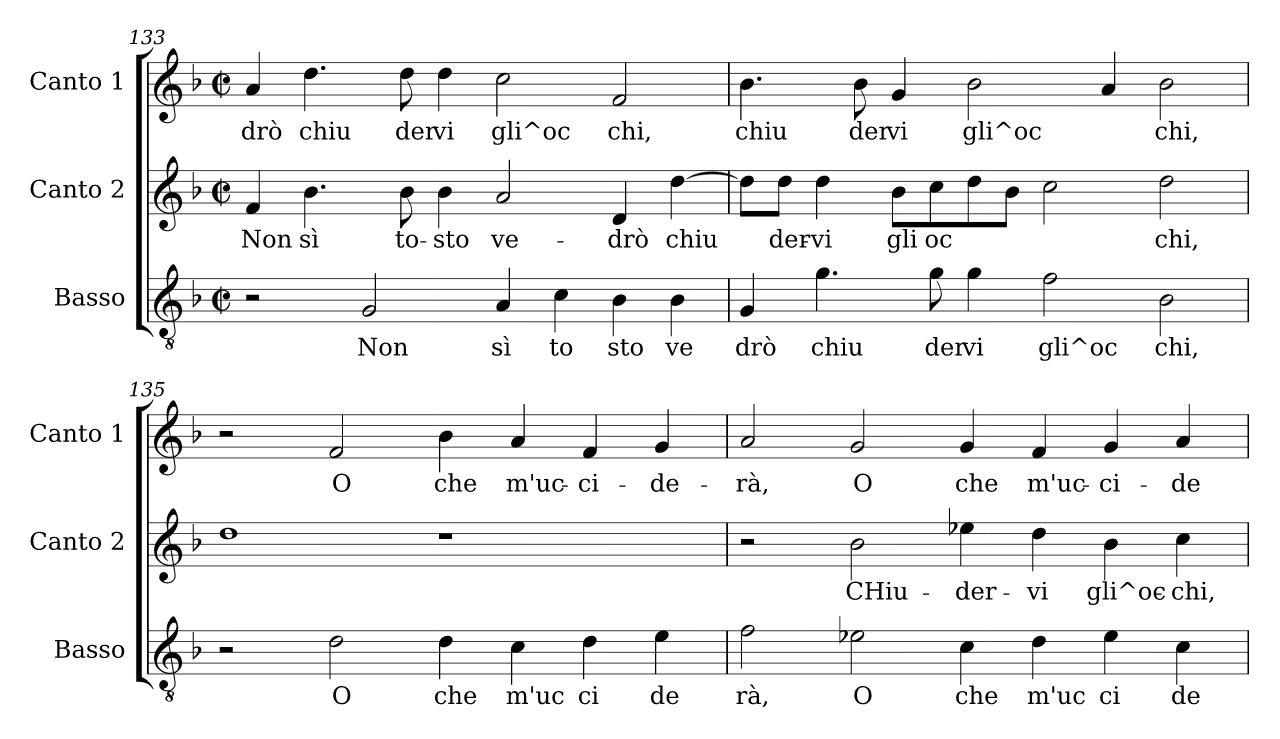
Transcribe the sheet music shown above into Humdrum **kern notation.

**kern	**text	**kern	**text	**kern	**text
*part3	*part3	*part2	*part2	*part1	*part1
*staff3	*staff3	*staff2	*staff2	*staff1	*staff1
*I"Basso	*	*I"Canto 2	*	*I"Canto 1	*
*I'Basso	*	*I'Canto 2	*	*I'Canto 1	*
*clefGv2	*	*clefG2	*	*clefG2	*
*k[b-]	*	*k[b-]	*	*k[b-]	*
*F:	*	*F:	*	*F:	*
*M2/2	*	*M2/2	*	*M2/2	*
*met(c|)	*	*met(c|)	*	*met(c|)	*
=133	=133	=133	=133	=133	=133
!	!	!	!LO:LY:b:cj	!	!LO:LY:b:cj
2r	.	4f/	Non	4a/	drò
!	!	!	!LO:LY:b:cj	!	!LO:LY:b:cj
.	.	4.b-\	sì	4.dd\	chiu
!	!LO:LY:b:cj	!	!	!	!
2G/	Non	.	.	.	.
!	!	!	!LO:LY:b:cj	!	!LO:LY:b:cj
.	.	8b-\	to-	8dd\	der
!	!	!	!LO:LY:b:cj	!	!LO:LY:b:cj
.	.	4b-\	-sto	4dd\	vi
!	!LO:LY:b:cj	!	!LO:LY:b:cj	!	!LO:LY:b:cj
4A/	sì	2a/	ve-	2cc\	gli^oc
!	!LO:LY:b:cj	!	!	!	!
4c\	to	.	.	.	.
!	!LO:LY:b:cj	!	!LO:LY:b:cj	!	!LO:LY:b:cj
4B-\	sto	4d/	-drò	2f/	chi,
!	!LO:LY:b:cj	!	!LO:LY:b:cj	!	!
4B-\	ve	[>4dd\	chiu-	.	.
=134	=134	=134	=134	=134	=134
!	!LO:LY:b:cj	!	!LO:LY:b:cj	!	!LO:LY:b:cj
4G/	drò	8dd\L]	--	4.b-\	chiu
!	!	!	!LO:LY:b:cj	!	!
.	.	8dd\J	-der-	.	.
!	!LO:LY:b:cj	!	!LO:LY:b:cj	!	!
4.g\	chiu	4dd\	-vi	.	.
!	!	!	!	!	!LO:LY:b:cj
.	.	.	.	8b-\	der
!	!	!	!LO:LY:b:cj	!	!LO:LY:b:cj
.	.	8b-\L	gli	4g/	vi
!	!LO:LY:b:cj	!	!LO:LY:b:cj	!	!
8g\	der	8cc\	oc-	.	.
!	!LO:LY:b:cj	!	!LO:LY:b:cj	!	!LO:LY:b:cj
4g\	vi	8dd\	--	2b-\	gli^oc
!	!	!	!LO:LY:b:cj	!	!
.	.	8b-\J	--	.	.
!	!LO:LY:b:cj	!	!LO:LY:b:cj	!	!
2f\	gli^oc	2cc\	--	.	.
!	!	!	!	!	!LO:LY:b:cj
.	.	.	.	4a/	.
!	!LO:LY:b:cj	!	!LO:LY:b:cj	!	!LO:LY:b:cj
2B-\	chi,	2dd\	-chi,	2b-\	chi,
!!LO:LB:g=z
=135	=135	=135	=135	=135	=135
!	!	!	!LO:LY:b:cj	!	!
2r	.	1dd	.	2r	.
!	!LO:LY:b:cj	!	!	!	!LO:LY:b:cj
2d\	O	.	.	2f/	O
!	!LO:LY:b:cj	!	!	!	!LO:LY:b:cj
4d\	che	1r	.	4b-\	che
!	!LO:LY:b:cj	!	!	!	!LO:LY:b:cj
4c\	m'uc	.	.	4a/	m'uc-
!	!LO:LY:b:cj	!	!	!	!LO:LY:b:cj
4d\	ci	.	.	4f/	-ci-
!	!LO:LY:b:cj	!	!	!	!LO:LY:b:cj
4e\	de	.	.	4g/	-de-
=136	=136	=136	=136	=136	=136
!	!LO:LY:b:cj	!	!	!	!LO:LY:b:cj
2f\	rà,	2r	.	2a/	-rà,
!	!LO:LY:b:cj	!	!LO:LY:b:cj	!	!LO:LY:b:cj
2e-X\	O	2b-\	CHiu-	2g/	O
!	!LO:LY:b:cj	!	!LO:LY:b:cj	!	!LO:LY:b:cj
4c\	che	4ee-X\	-der-	4g/	che
!	!LO:LY:b:cj	!	!LO:LY:b:cj	!	!LO:LY:b:cj
4d\	m'uc	4dd\	-vi	4f/	m'uc-
!	!LO:LY:b:cj	!	!LO:LY:b:cj	!	!LO:LY:b:cj
4e-\	ci	4b-\	gli^oc-	4g/	-ci-
!	!LO:LY:b:cj	!	!LO:LY:b:cj	!	!LO:LY:b:cj
4c\	de	4cc\	-chi,	4a/	-de-
=	=	=	=	=	=
*-	*-	*-	*-	*-	*-
